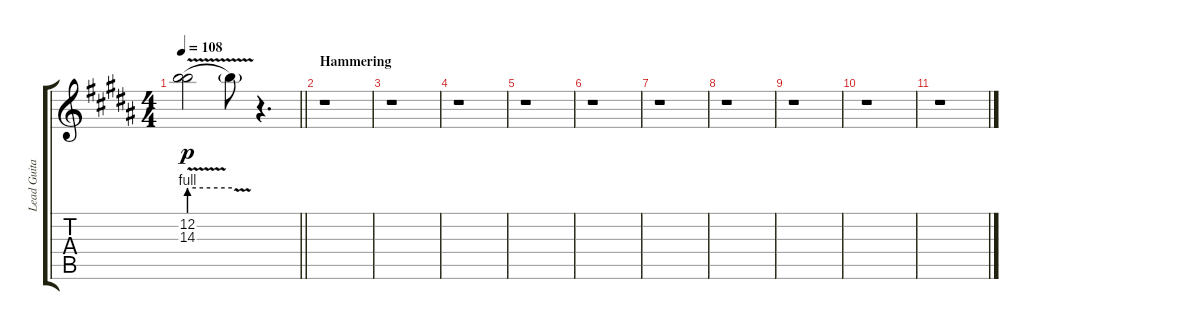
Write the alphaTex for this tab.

\track ("Lead Guitar" "Lead Guita") {instrument distortionguitar}
\staff {score tabs}
\tuning (E4 B3 G3 D3 A2 E2) {hide}
\ts (4 4)
\tempo 108
\clef g2
\barLineRight lightlight
\ks g#minor
(12.2{t} 14.3{be (hold 0 4 60 4) v t}).2{dy p} 14.3{v t}.8 r.4{d} |
\section ("" "Hammering")
r.1 |
r.1 |
r.1 |
r.1 |
r.1 |
r.1 |
r.1 |
r.1 |
r.1 |
r.1
